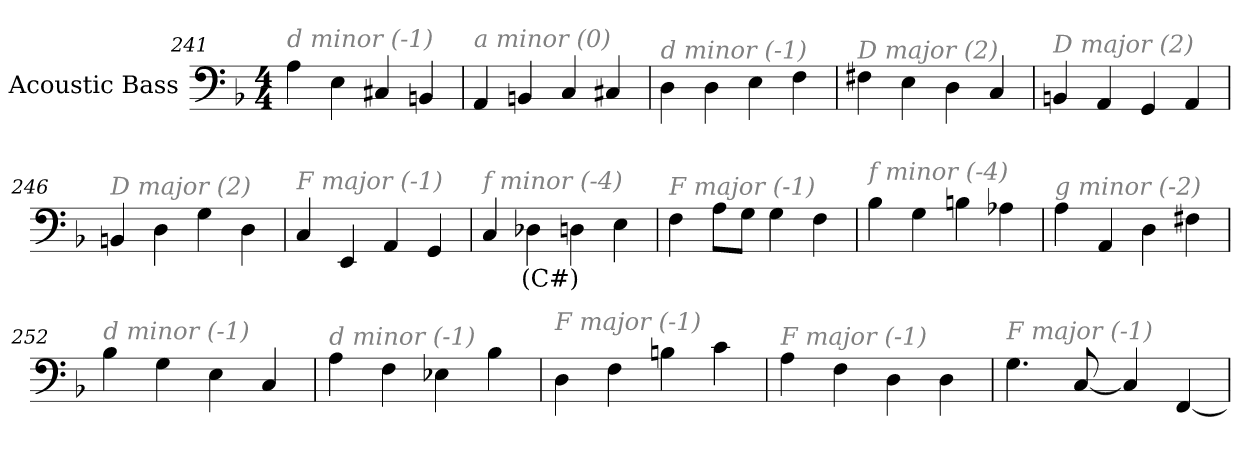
**kern	**text
*part1	*part1
*staff1	*staff1
*I"Acoustic Bass	*
*clefF4	*
*ITrd7c12	*
*k[b-]	*
*F:	*
*M4/4	*
=241	=241
!LO:TX:i:color=#808080:t=d minor (-1)	!
4AA	.
4EE	.
4CC#X	.
4BBBn	.
=242	=242
!LO:TX:i:color=#808080:t=a minor (0)	!
4AAA	.
4BBBn	.
4CC	.
4CC#X	.
=243	=243
!LO:TX:i:color=#808080:t=d minor (-1)	!
4DD	.
4DD	.
4EE	.
4FF	.
=244	=244
!LO:TX:i:color=#808080:t=D major (2)	!
4FF#X	.
4EE	.
4DD	.
4CC	.
=245	=245
!LO:TX:i:color=#808080:t=D major (2)	!
4BBBn	.
4AAA	.
4GGG	.
4AAA	.
=246	=246
!LO:TX:i:color=#808080:t=D major (2)	!
4BBBn	.
4DD	.
4GG	.
4DD	.
=247	=247
!LO:TX:i:color=#808080:t=F major (-1)	!
4CC	.
4EEE	.
4AAA	.
4GGG	.
=248	=248
!LO:TX:i:color=#808080:t=f minor (-4)	!
4CC	.
4DD-Xi	(C#)
4DD	.
4EE	.
=249	=249
!LO:TX:i:color=#808080:t=F major (-1)	!
4FF	.
8AAL	.
8GGJ	.
4GG	.
4FF	.
=250	=250
!LO:TX:i:color=#808080:t=f minor (-4)	!
4BB-	.
4GG	.
4BBn	.
4AA-X	.
=251	=251
!LO:TX:i:color=#808080:t=g minor (-2)	!
4AA	.
4AAA	.
4DD	.
4FF#X	.
=252	=252
!LO:TX:i:color=#808080:t=d minor (-1)	!
4BB-	.
4GG	.
4EE	.
4CC	.
=253	=253
!LO:TX:i:color=#808080:t=d minor (-1)	!
4AA	.
4FF	.
4EE-X	.
4BB-	.
=254	=254
!LO:TX:i:color=#808080:t=F major (-1)	!
4DD	.
4FF	.
4BBn	.
4C	.
=255	=255
!LO:TX:i:color=#808080:t=F major (-1)	!
4AA	.
4FF	.
4DD	.
4DD	.
=256	=256
!LO:TX:i:color=#808080:t=F major (-1)	!
4.GG	.
[8CC	.
4CC]	.
[4FFF	.
=	=
*-	*-
